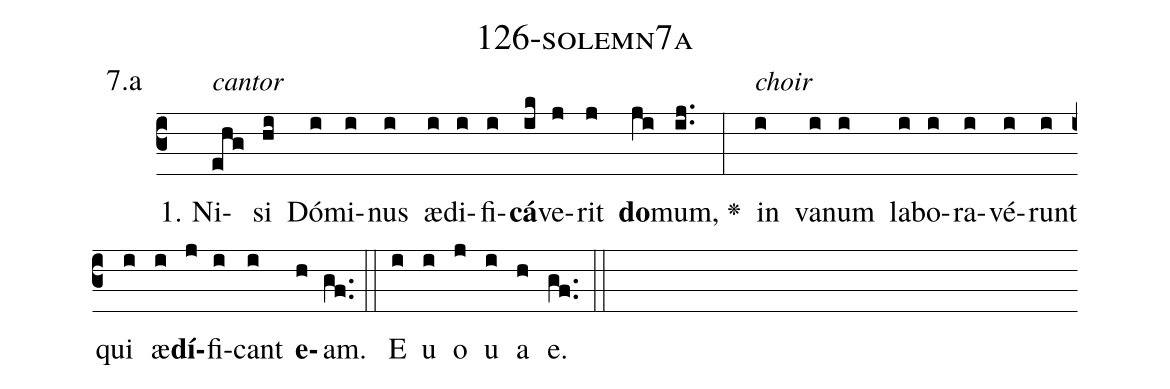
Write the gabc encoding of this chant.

name: 126-solemn7a;
annotation: 7.a;
%%
(c3)<alt>cantor</alt> 1. Ni(ehg)si(hi) Dó(i)mi(i)nus(i) æ(i)di(i)fi(i)<b>cá</b>(ik)ve(j)rit(j) <b>do</b>(ji)mum,(ij..) <v>\greheightstar</v>(:)<alt>choir</alt> in(i) va(i)num(i) la(i)bo(i)ra(i)vé(i)runt(i) qui(i) æ(i)<b>dí</b>(j)fi(i)cant(i) <b>e</b>(h)am.(gf..) (::) E(i) u(i) o(j) u(i) a(h) e.(gf..) (::)
